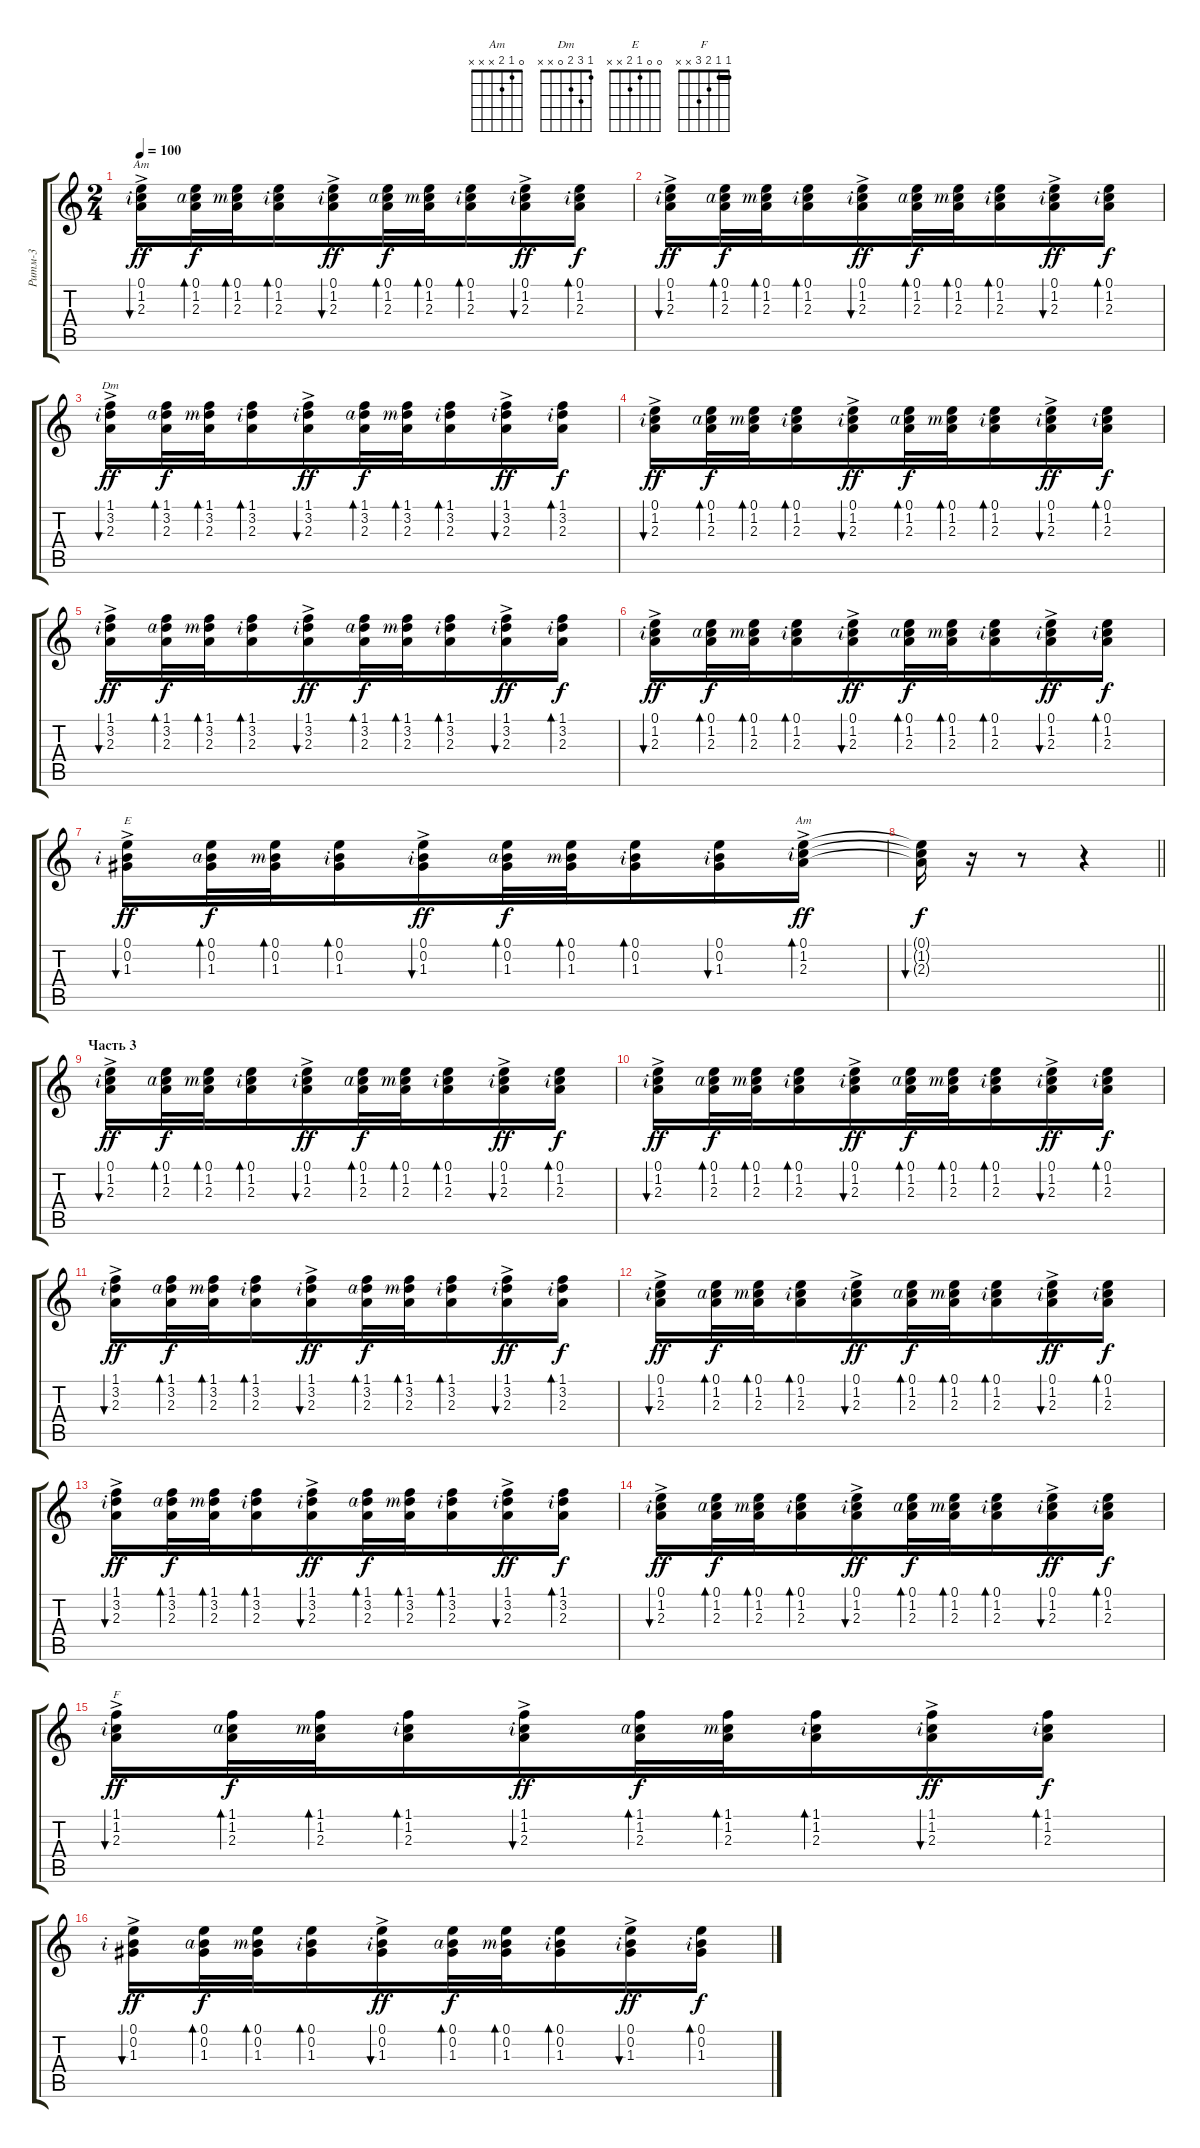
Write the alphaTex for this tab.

\track ("Ритм-3" "Ритм-3") {instrument acousticguitarsteel}
\staff {score tabs}
\tuning (E4 B3 G3 D3 A2 E2) {hide}
\chord ("Am" 0 1 2 2 x x)
\chord ("Dm" 1 3 2 0 x x)
\chord ("E" 0 0 1 2 x x)
\chord ("Am" 0 1 2 x x x)
\chord ("F" 1 1 2 3 x x) {barre 1}
\ts (2 4)
\tempo 100
\clef g2
\ks c
(0.1{ac} 1.2{ac rf 2} 2.3{ac}).16{bu 30 ch "Am" dy ff} (0.1 1.2{rf 4} 2.3).32{bd 30 dy f} (0.1 1.2{rf 3} 2.3).32{bd 30 beam merge} (0.1 1.2{rf 2} 2.3).16{bd 30} (0.1{ac} 1.2{ac rf 2} 2.3{ac}).16{bu 30 dy ff beam merge} (0.1 1.2{rf 4} 2.3).32{bd 30 dy f} (0.1 1.2{rf 3} 2.3).32{bd 30 beam merge} (0.1 1.2{rf 2} 2.3).16{bd 30} (0.1{ac} 1.2{ac rf 2} 2.3{ac}).16{bu 30 dy ff} (0.1 1.2{rf 2} 2.3).16{bd 30 dy f} |
(0.1{ac} 1.2{ac rf 2} 2.3{ac}).16{bu 30 dy ff} (0.1 1.2{rf 4} 2.3).32{bd 30 dy f} (0.1 1.2{rf 3} 2.3).32{bd 30 beam merge} (0.1 1.2{rf 2} 2.3).16{bd 30} (0.1{ac} 1.2{ac rf 2} 2.3{ac}).16{bu 30 dy ff beam merge} (0.1 1.2{rf 4} 2.3).32{bd 30 dy f} (0.1 1.2{rf 3} 2.3).32{bd 30 beam merge} (0.1 1.2{rf 2} 2.3).16{bd 30} (0.1{ac} 1.2{ac rf 2} 2.3{ac}).16{bu 30 dy ff} (0.1 1.2{rf 2} 2.3).16{bd 30 dy f} |
(1.1{ac} 3.2{ac rf 2} 2.3{ac}).16{bu 30 ch "Dm" dy ff} (1.1 3.2{rf 4} 2.3).32{bd 30 dy f} (1.1 3.2{rf 3} 2.3).32{bd 30 beam merge} (1.1 3.2{rf 2} 2.3).16{bd 30} (1.1{ac} 3.2{ac rf 2} 2.3{ac}).16{bu 30 dy ff beam merge} (1.1 3.2{rf 4} 2.3).32{bd 30 dy f} (1.1 3.2{rf 3} 2.3).32{bd 30 beam merge} (1.1 3.2{rf 2} 2.3).16{bd 30} (1.1{ac} 3.2{ac rf 2} 2.3{ac}).16{bu 30 dy ff} (1.1 3.2{rf 2} 2.3).16{bd 30 dy f} |
(0.1{ac} 1.2{ac rf 2} 2.3{ac}).16{bu 30 dy ff} (0.1 1.2{rf 4} 2.3).32{bd 30 dy f} (0.1 1.2{rf 3} 2.3).32{bd 30 beam merge} (0.1 1.2{rf 2} 2.3).16{bd 30} (0.1{ac} 1.2{ac rf 2} 2.3{ac}).16{bu 30 dy ff beam merge} (0.1 1.2{rf 4} 2.3).32{bd 30 dy f} (0.1 1.2{rf 3} 2.3).32{bd 30 beam merge} (0.1 1.2{rf 2} 2.3).16{bd 30} (0.1{ac} 1.2{ac rf 2} 2.3{ac}).16{bu 30 dy ff} (0.1 1.2{rf 2} 2.3).16{bd 30 dy f} |
(1.1{ac} 3.2{ac rf 2} 2.3{ac}).16{bu 30 dy ff} (1.1 3.2{rf 4} 2.3).32{bd 30 dy f} (1.1 3.2{rf 3} 2.3).32{bd 30 beam merge} (1.1 3.2{rf 2} 2.3).16{bd 30} (1.1{ac} 3.2{ac rf 2} 2.3{ac}).16{bu 30 dy ff beam merge} (1.1 3.2{rf 4} 2.3).32{bd 30 dy f} (1.1 3.2{rf 3} 2.3).32{bd 30 beam merge} (1.1 3.2{rf 2} 2.3).16{bd 30} (1.1{ac} 3.2{ac rf 2} 2.3{ac}).16{bu 30 dy ff} (1.1 3.2{rf 2} 2.3).16{bd 30 dy f} |
(0.1{ac} 1.2{ac rf 2} 2.3{ac}).16{bu 30 dy ff} (0.1 1.2{rf 4} 2.3).32{bd 30 dy f} (0.1 1.2{rf 3} 2.3).32{bd 30 beam merge} (0.1 1.2{rf 2} 2.3).16{bd 30} (0.1{ac} 1.2{ac rf 2} 2.3{ac}).16{bu 30 dy ff beam merge} (0.1 1.2{rf 4} 2.3).32{bd 30 dy f} (0.1 1.2{rf 3} 2.3).32{bd 30 beam merge} (0.1 1.2{rf 2} 2.3).16{bd 30} (0.1{ac} 1.2{ac rf 2} 2.3{ac}).16{bu 30 dy ff} (0.1 1.2{rf 2} 2.3).16{bd 30 dy f} |
(0.1{ac} 0.2{ac rf 2} 1.3{ac}).16{bu 30 ch "E" dy ff} (0.1 0.2{rf 4} 1.3).32{bd 30 dy f} (0.1 0.2{rf 3} 1.3).32{bd 30 beam merge} (0.1 0.2{rf 2} 1.3).16{bd 30} (0.1{ac} 0.2{ac rf 2} 1.3{ac}).16{bu 30 dy ff beam merge} (0.1 0.2{rf 4} 1.3).32{bd 30 dy f} (0.1 0.2{rf 3} 1.3).32{bd 30 beam merge} (0.1 0.2{rf 2} 1.3).16{bd 30} (0.1 0.2{rf 2} 1.3).16{bu 30} (0.1{ac} 1.2{ac rf 2} 2.3{ac}).16{bd 30 ch "Am" dy ff} |
\barLineRight lightlight
(0.1{t} 1.2{t} 2.3{t}).16{bu 30 dy f} r.16 r.8 r.4 |
\section ("" "Часть 3")
(0.1{ac} 1.2{ac rf 2} 2.3{ac}).16{bu 30 dy ff} (0.1 1.2{rf 4} 2.3).32{bd 30 dy f} (0.1 1.2{rf 3} 2.3).32{bd 30 beam merge} (0.1 1.2{rf 2} 2.3).16{bd 30} (0.1{ac} 1.2{ac rf 2} 2.3{ac}).16{bu 30 dy ff beam merge} (0.1 1.2{rf 4} 2.3).32{bd 30 dy f} (0.1 1.2{rf 3} 2.3).32{bd 30 beam merge} (0.1 1.2{rf 2} 2.3).16{bd 30} (0.1{ac} 1.2{ac rf 2} 2.3{ac}).16{bu 30 dy ff} (0.1 1.2{rf 2} 2.3).16{bd 30 dy f} |
(0.1{ac} 1.2{ac rf 2} 2.3{ac}).16{bu 30 dy ff} (0.1 1.2{rf 4} 2.3).32{bd 30 dy f} (0.1 1.2{rf 3} 2.3).32{bd 30 beam merge} (0.1 1.2{rf 2} 2.3).16{bd 30} (0.1{ac} 1.2{ac rf 2} 2.3{ac}).16{bu 30 dy ff beam merge} (0.1 1.2{rf 4} 2.3).32{bd 30 dy f} (0.1 1.2{rf 3} 2.3).32{bd 30 beam merge} (0.1 1.2{rf 2} 2.3).16{bd 30} (0.1{ac} 1.2{ac rf 2} 2.3{ac}).16{bu 30 dy ff} (0.1 1.2{rf 2} 2.3).16{bd 30 dy f} |
(1.1{ac} 3.2{ac rf 2} 2.3{ac}).16{bu 30 dy ff} (1.1 3.2{rf 4} 2.3).32{bd 30 dy f} (1.1 3.2{rf 3} 2.3).32{bd 30 beam merge} (1.1 3.2{rf 2} 2.3).16{bd 30} (1.1{ac} 3.2{ac rf 2} 2.3{ac}).16{bu 30 dy ff beam merge} (1.1 3.2{rf 4} 2.3).32{bd 30 dy f} (1.1 3.2{rf 3} 2.3).32{bd 30 beam merge} (1.1 3.2{rf 2} 2.3).16{bd 30} (1.1{ac} 3.2{ac rf 2} 2.3{ac}).16{bu 30 dy ff} (1.1 3.2{rf 2} 2.3).16{bd 30 dy f} |
(0.1{ac} 1.2{ac rf 2} 2.3{ac}).16{bu 30 dy ff} (0.1 1.2{rf 4} 2.3).32{bd 30 dy f} (0.1 1.2{rf 3} 2.3).32{bd 30 beam merge} (0.1 1.2{rf 2} 2.3).16{bd 30} (0.1{ac} 1.2{ac rf 2} 2.3{ac}).16{bu 30 dy ff beam merge} (0.1 1.2{rf 4} 2.3).32{bd 30 dy f} (0.1 1.2{rf 3} 2.3).32{bd 30 beam merge} (0.1 1.2{rf 2} 2.3).16{bd 30} (0.1{ac} 1.2{ac rf 2} 2.3{ac}).16{bu 30 dy ff} (0.1 1.2{rf 2} 2.3).16{bd 30 dy f} |
(1.1{ac} 3.2{ac rf 2} 2.3{ac}).16{bu 30 dy ff} (1.1 3.2{rf 4} 2.3).32{bd 30 dy f} (1.1 3.2{rf 3} 2.3).32{bd 30 beam merge} (1.1 3.2{rf 2} 2.3).16{bd 30} (1.1{ac} 3.2{ac rf 2} 2.3{ac}).16{bu 30 dy ff beam merge} (1.1 3.2{rf 4} 2.3).32{bd 30 dy f} (1.1 3.2{rf 3} 2.3).32{bd 30 beam merge} (1.1 3.2{rf 2} 2.3).16{bd 30} (1.1{ac} 3.2{ac rf 2} 2.3{ac}).16{bu 30 dy ff} (1.1 3.2{rf 2} 2.3).16{bd 30 dy f} |
(0.1{ac} 1.2{ac rf 2} 2.3{ac}).16{bu 30 dy ff} (0.1 1.2{rf 4} 2.3).32{bd 30 dy f} (0.1 1.2{rf 3} 2.3).32{bd 30 beam merge} (0.1 1.2{rf 2} 2.3).16{bd 30} (0.1{ac} 1.2{ac rf 2} 2.3{ac}).16{bu 30 dy ff beam merge} (0.1 1.2{rf 4} 2.3).32{bd 30 dy f} (0.1 1.2{rf 3} 2.3).32{bd 30 beam merge} (0.1 1.2{rf 2} 2.3).16{bd 30} (0.1{ac} 1.2{ac rf 2} 2.3{ac}).16{bu 30 dy ff} (0.1 1.2{rf 2} 2.3).16{bd 30 dy f} |
(1.1{ac} 1.2{ac rf 2} 2.3{ac}).16{bu 30 ch "F" dy ff} (1.1 1.2{rf 4} 2.3).32{bd 30 dy f} (1.1 1.2{rf 3} 2.3).32{bd 30 beam merge} (1.1 1.2{rf 2} 2.3).16{bd 30} (1.1{ac} 1.2{ac rf 2} 2.3{ac}).16{bu 30 dy ff beam merge} (1.1 1.2{rf 4} 2.3).32{bd 30 dy f} (1.1 1.2{rf 3} 2.3).32{bd 30 beam merge} (1.1 1.2{rf 2} 2.3).16{bd 30} (1.1{ac} 1.2{ac rf 2} 2.3{ac}).16{bu 30 dy ff} (1.1 1.2{rf 2} 2.3).16{bd 30 dy f} |
(0.1{ac} 0.2{ac rf 2} 1.3{ac}).16{bu 30 dy ff} (0.1 0.2{rf 4} 1.3).32{bd 30 dy f} (0.1 0.2{rf 3} 1.3).32{bd 30 beam merge} (0.1 0.2{rf 2} 1.3).16{bd 30} (0.1{ac} 0.2{ac rf 2} 1.3{ac}).16{bu 30 dy ff beam merge} (0.1 0.2{rf 4} 1.3).32{bd 30 dy f} (0.1 0.2{rf 3} 1.3).32{bd 30 beam merge} (0.1 0.2{rf 2} 1.3).16{bd 30} (0.1{ac} 0.2{ac rf 2} 1.3{ac}).16{bu 30 dy ff} (0.1 0.2{rf 2} 1.3).16{bd 30 dy f}
